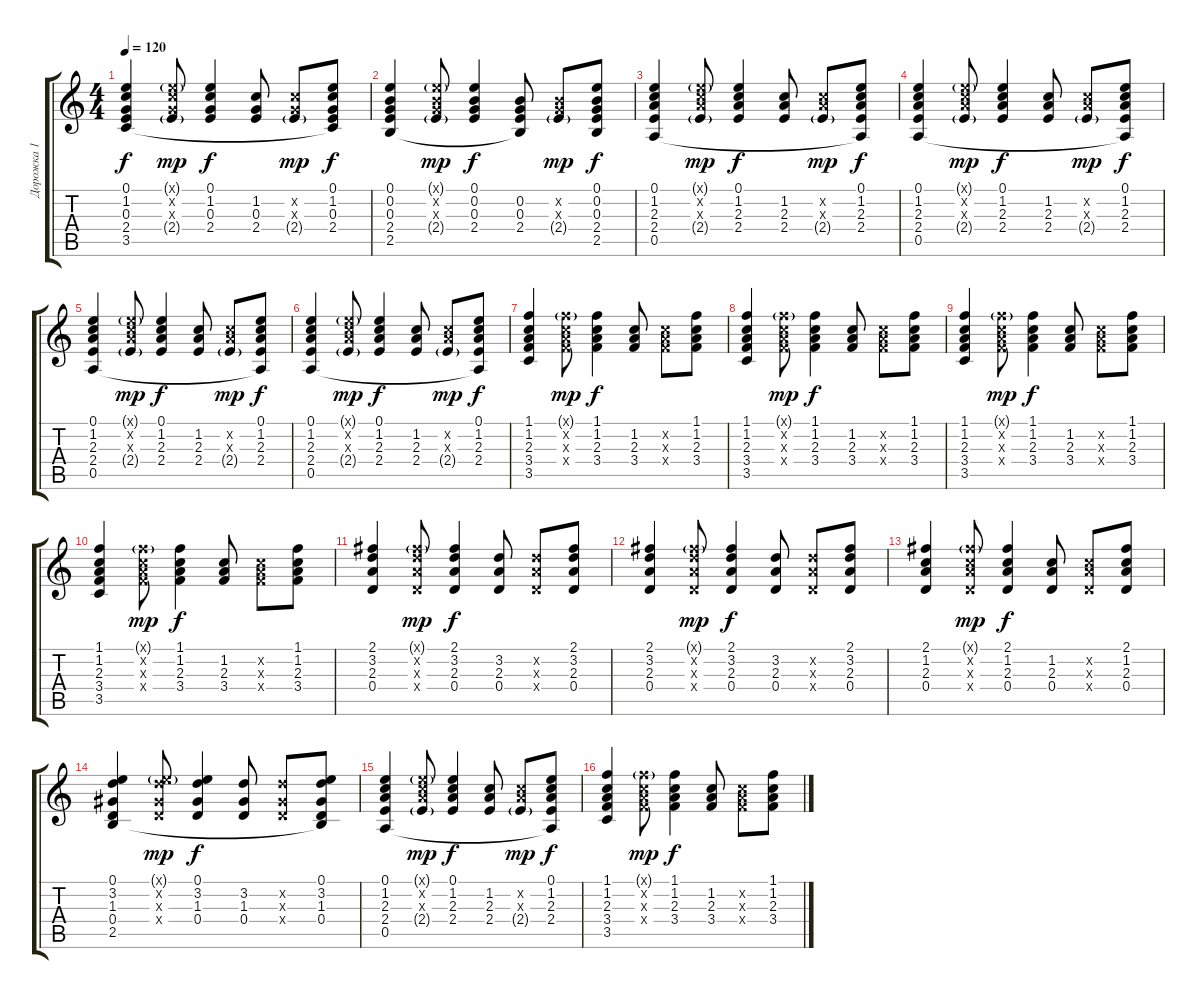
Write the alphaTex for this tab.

\track ("Дорожка 1" "Дорожка 1") {instrument acousticguitarsteel}
\staff {score tabs}
\tuning (E4 B3 G3 D3 A2 E2) {hide}
\ts (4 4)
\tempo 120
\clef g2
\ks c
(0.1 1.2 0.3 2.4 3.5).4{dy f} (0.1{g x} 1.2{x} 0.3{x} 2.4{g}).8{dy mp} (0.1 1.2 0.3 2.4).4{dy f} (1.2 0.3 2.4).8 (1.2{x} 0.3{x} 2.4{g}).8{dy mp} (0.1 1.2 0.3 2.4 3.5{t}).8{dy f} |
(0.1 0.2 0.3 2.4 2.5).4 (0.1{g x} 0.2{x} 0.3{x} 2.4{g}).8{dy mp} (0.1 0.2 0.3 2.4).4{dy f} (0.2 0.3 2.4 2.5{t}).8 (0.2{x} 0.3{x} 2.4{g}).8{dy mp} (0.1 0.2 0.3 2.4 2.5).8{dy f} |
(0.1 1.2 2.3 2.4 0.5).4 (0.1{g x} 1.2{x} 2.3{x} 2.4{g}).8{dy mp} (0.1 1.2 2.3 2.4).4{dy f} (1.2 2.3 2.4).8 (1.2{x} 2.3{x} 2.4{g}).8{dy mp} (0.1 1.2 2.3 2.4 0.5{t}).8{dy f} |
(0.1 1.2 2.3 2.4 0.5).4 (0.1{g x} 1.2{x} 2.3{x} 2.4{g}).8{dy mp} (0.1 1.2 2.3 2.4).4{dy f} (1.2 2.3 2.4).8 (1.2{x} 2.3{x} 2.4{g}).8{dy mp} (0.1 1.2 2.3 2.4 0.5{t}).8{dy f} |
(0.1 1.2 2.3 2.4 0.5).4 (0.1{g x} 1.2{x} 2.3{x} 2.4{g}).8{dy mp} (0.1 1.2 2.3 2.4).4{dy f} (1.2 2.3 2.4).8 (1.2{x} 2.3{x} 2.4{g}).8{dy mp} (0.1 1.2 2.3 2.4 0.5{t}).8{dy f} |
(0.1 1.2 2.3 2.4 0.5).4 (0.1{g x} 1.2{x} 2.3{x} 2.4{g}).8{dy mp} (0.1 1.2 2.3 2.4).4{dy f} (1.2 2.3 2.4).8 (1.2{x} 2.3{x} 2.4{g}).8{dy mp} (0.1 1.2 2.3 2.4 0.5{t}).8{dy f} |
(1.1 1.2 2.3 3.4 3.5).4 (1.1{g x} 1.2{x} 2.3{x} 3.4{x}).8{dy mp} (1.1 1.2 2.3 3.4).4{dy f} (1.2 2.3 3.4).8 (1.2{x} 2.3{x} 3.4{x}).8 (1.1 1.2 2.3 3.4).8 |
(1.1 1.2 2.3 3.4 3.5).4 (1.1{g x} 1.2{x} 2.3{x} 3.4{x}).8{dy mp} (1.1 1.2 2.3 3.4).4{dy f} (1.2 2.3 3.4).8 (1.2{x} 2.3{x} 3.4{x}).8 (1.1 1.2 2.3 3.4).8 |
(1.1 1.2 2.3 3.4 3.5).4 (1.1{g x} 1.2{x} 2.3{x} 3.4{x}).8{dy mp} (1.1 1.2 2.3 3.4).4{dy f} (1.2 2.3 3.4).8 (1.2{x} 2.3{x} 3.4{x}).8 (1.1 1.2 2.3 3.4).8 |
(1.1 1.2 2.3 3.4 3.5).4 (1.1{g x} 1.2{x} 2.3{x} 3.4{x}).8{dy mp} (1.1 1.2 2.3 3.4).4{dy f} (1.2 2.3 3.4).8 (1.2{x} 2.3{x} 3.4{x}).8 (1.1 1.2 2.3 3.4).8 |
(2.1 3.2 2.3 0.4).4 (2.1{g x} 3.2{x} 2.3{x} 0.4{x}).8{dy mp} (2.1 3.2 2.3 0.4).4{dy f} (3.2 2.3 0.4).8 (3.2{x} 2.3{x} 0.4{x}).8 (2.1 3.2 2.3 0.4).8 |
(2.1 3.2 2.3 0.4).4 (2.1{g x} 3.2{x} 2.3{x} 0.4{x}).8{dy mp} (2.1 3.2 2.3 0.4).4{dy f} (3.2 2.3 0.4).8 (3.2{x} 2.3{x} 0.4{x}).8 (2.1 3.2 2.3 0.4).8 |
(2.1 1.2 2.3 0.4).4 (2.1{g x} 1.2{x} 2.3{x} 0.4{x}).8{dy mp} (2.1 1.2 2.3 0.4).4{dy f} (1.2 2.3 0.4).8 (1.2{x} 2.3{x} 0.4{x}).8 (2.1 1.2 2.3 0.4).8 |
(0.1 3.2 1.3 0.4 2.5).4 (0.1{g x} 3.2{x} 1.3{x} 0.4{x}).8{dy mp} (0.1 3.2 1.3 0.4).4{dy f} (3.2 1.3 0.4).8 (3.2{x} 1.3{x} 0.4{x}).8 (0.1 3.2 1.3 0.4 2.5{t}).8 |
(0.1 1.2 2.3 2.4 0.5).4 (0.1{g x} 1.2{x} 2.3{x} 2.4{g}).8{dy mp} (0.1 1.2 2.3 2.4).4{dy f} (1.2 2.3 2.4).8 (1.2{x} 2.3{x} 2.4{g}).8{dy mp} (0.1 1.2 2.3 2.4 0.5{t}).8{dy f} |
(1.1 1.2 2.3 3.4 3.5).4 (1.1{g x} 1.2{x} 2.3{x} 3.4{x}).8{dy mp} (1.1 1.2 2.3 3.4).4{dy f} (1.2 2.3 3.4).8 (1.2{x} 2.3{x} 3.4{x}).8 (1.1 1.2 2.3 3.4).8
